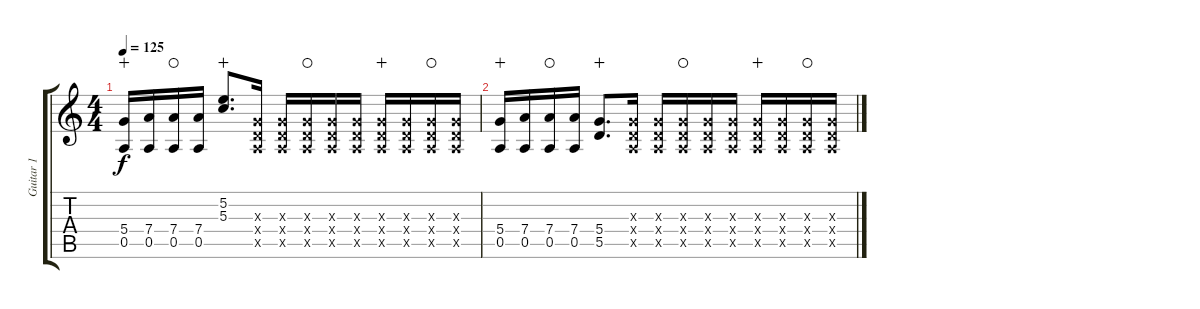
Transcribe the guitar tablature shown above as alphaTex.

\track ("Guitar 1" "Guitar 1") {instrument electricguitarclean}
\staff {score tabs}
\tuning (E4 B3 G3 D3 A2 E2) {hide}
\ts (4 4)
\tempo 125
\clef g2
\ks c
(5.4 0.5).16{dy f wahc} (7.4 0.5).16 (7.4 0.5).16{waho} (7.4 0.5).16 (5.2 5.3).8{d wahc} (0.3{x} 0.4{x} 0.5{x}).16 (0.3{x} 0.4{x} 0.5{x}).16 (0.3{x} 0.4{x} 0.5{x}).16{waho} (0.3{x} 0.4{x} 0.5{x}).16 (0.3{x} 0.4{x} 0.5{x}).16 (0.3{x} 0.4{x} 0.5{x}).16{wahc} (0.3{x} 0.4{x} 0.5{x}).16 (0.3{x} 0.4{x} 0.5{x}).16{waho} (0.3{x} 0.4{x} 0.5{x}).16 |
(5.4 0.5).16{wahc} (7.4 0.5).16 (7.4 0.5).16{waho} (7.4 0.5).16 (5.4 5.5).8{d wahc} (0.3{x} 0.4{x} 0.5{x}).16 (0.3{x} 0.4{x} 0.5{x}).16 (0.3{x} 0.4{x} 0.5{x}).16{waho} (0.3{x} 0.4{x} 0.5{x}).16 (0.3{x} 0.4{x} 0.5{x}).16 (0.3{x} 0.4{x} 0.5{x}).16{wahc} (0.3{x} 0.4{x} 0.5{x}).16 (0.3{x} 0.4{x} 0.5{x}).16{waho} (0.3{x} 0.4{x} 0.5{x}).16
